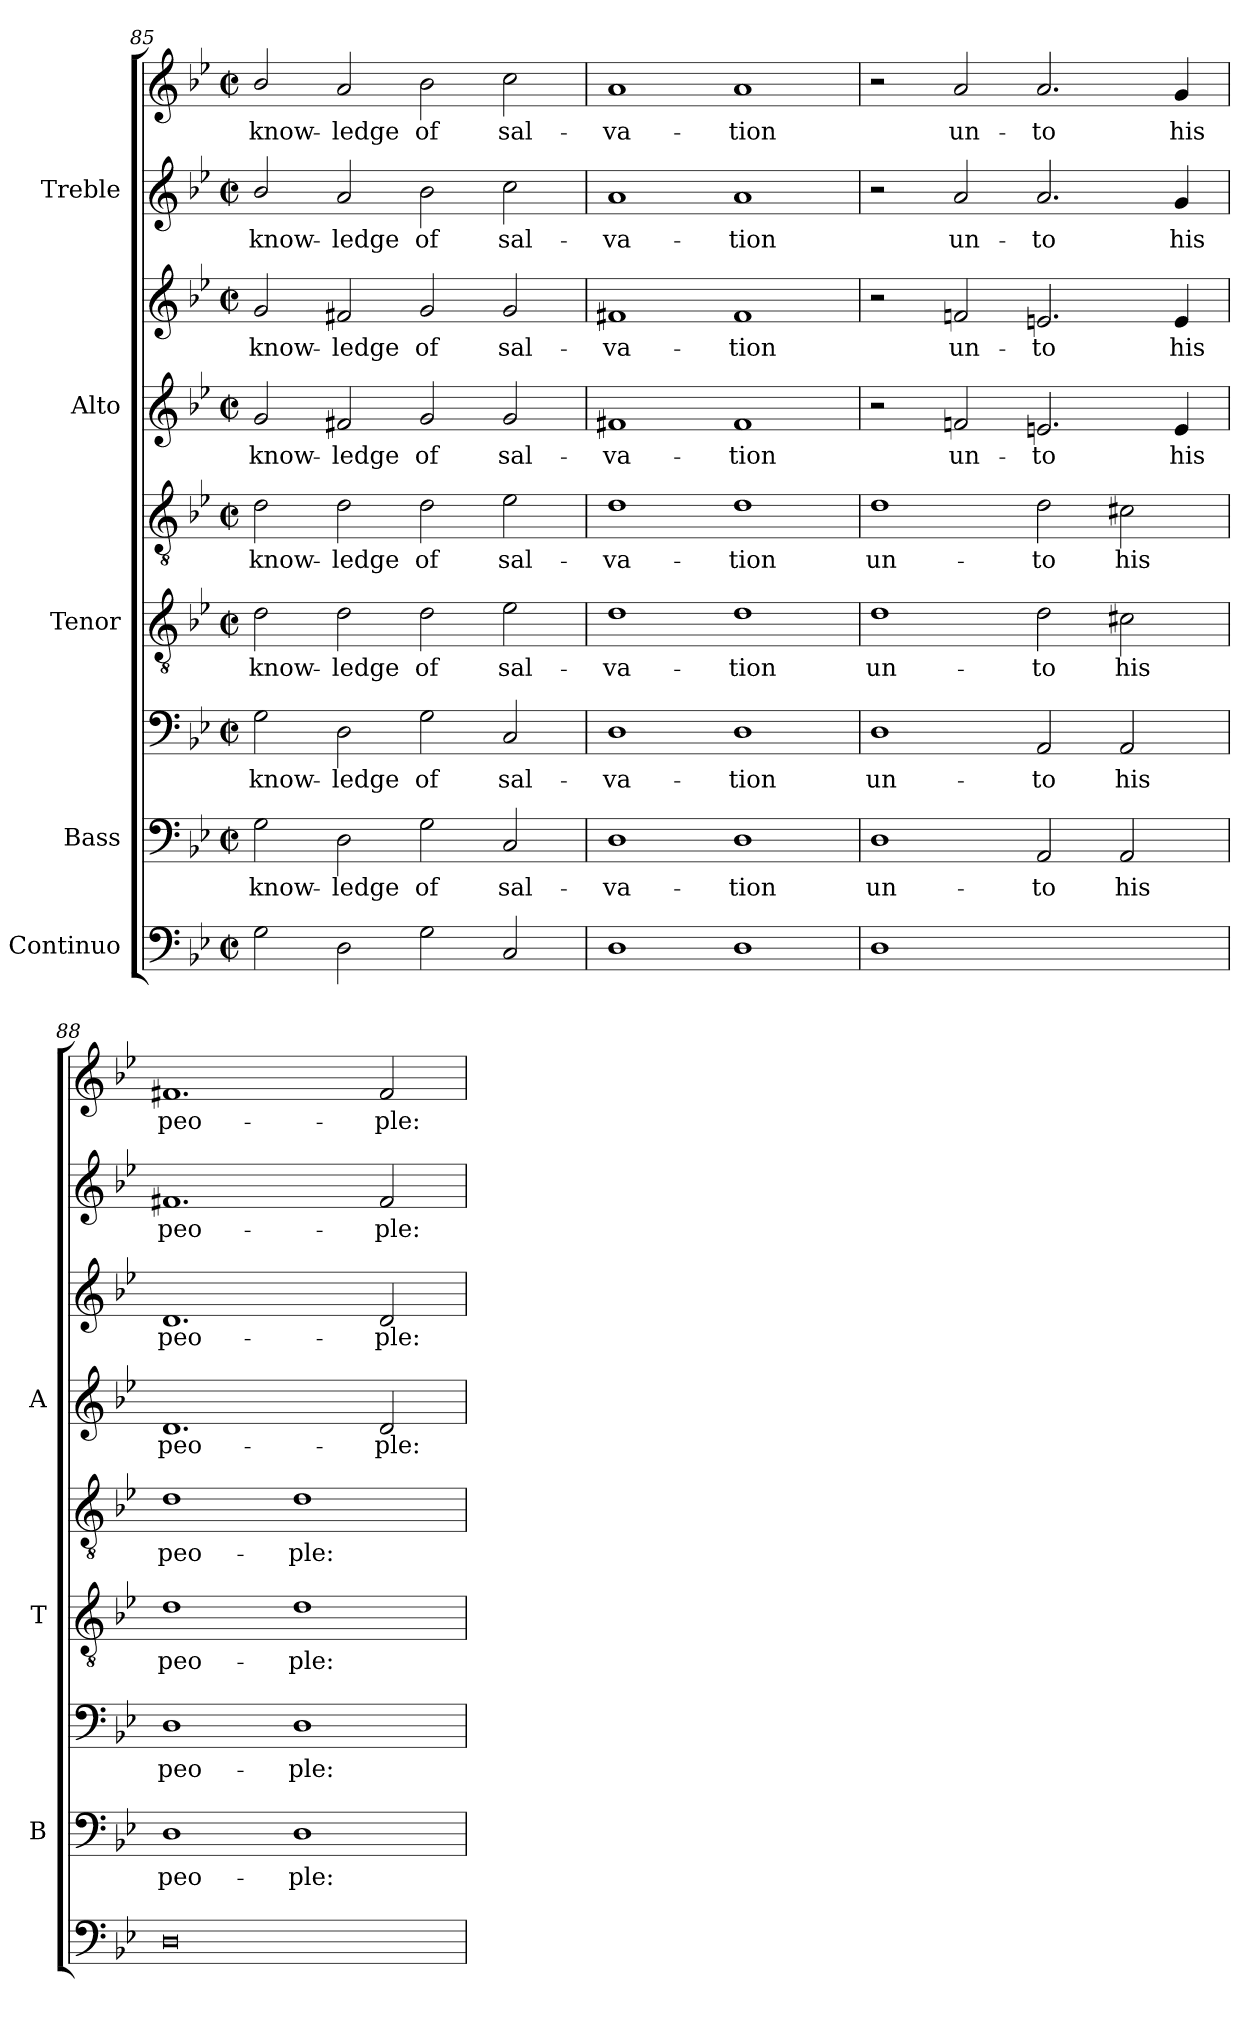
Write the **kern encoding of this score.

**kern	**text	**kern	**text	**kern	**text	**kern	**text	**kern	**text	**kern	**text	**kern	**text	**kern	**text	**kern	**text
*part5	*part5	*part4	*part4	*part4	*part4	*part3	*part3	*part3	*part3	*part2	*part2	*part2	*part2	*part1	*part1	*part1	*part1
*staff9	*staff9	*staff8	*staff8	*staff7	*staff7	*staff6	*staff6	*staff5	*staff5	*staff4	*staff4	*staff3	*staff3	*staff2	*staff2	*staff1	*staff1
*I"Continuo	*	*I"Bass	*	*	*	*I"Tenor	*	*	*	*I"Alto	*	*	*	*I"Treble	*	*	*
*	*	*I'B	*	*	*	*I'T	*	*	*	*I'A	*	*	*	*	*	*	*
*clefF4	*	*clefF4	*	*clefF4	*	*clefGv2	*	*clefGv2	*	*clefG2	*	*clefG2	*	*clefG2	*	*clefG2	*
*k[b-e-]	*	*k[b-e-]	*	*k[b-e-]	*	*k[b-e-]	*	*k[b-e-]	*	*k[b-e-]	*	*k[b-e-]	*	*k[b-e-]	*	*k[b-e-]	*
*B-:	*	*B-:	*	*B-:	*	*B-:	*	*B-:	*	*B-:	*	*B-:	*	*B-:	*	*B-:	*
*M4/2	*	*M4/2	*	*M4/2	*	*M4/2	*	*M4/2	*	*M4/2	*	*M4/2	*	*M4/2	*	*M4/2	*
*met(c|)	*	*met(c|)	*	*met(c|)	*	*met(c|)	*	*met(c|)	*	*met(c|)	*	*met(c|)	*	*met(c|)	*	*met(c|)	*
=85	=85	=85	=85	=85	=85	=85	=85	=85	=85	=85	=85	=85	=85	=85	=85	=85	=85
!	!	!	!LO:LY:b	!	!LO:LY:b	!	!LO:LY:b	!	!LO:LY:b	!	!LO:LY:b	!	!LO:LY:b	!	!LO:LY:b	!	!LO:LY:b
2G	.	2G	know-	2G	know-	2d	know-	2d	know-	2g	know-	2g	know-	2b-/	know-	2b-/	know-
!	!	!	!LO:LY:b	!	!LO:LY:b	!	!LO:LY:b	!	!LO:LY:b	!	!LO:LY:b	!	!LO:LY:b	!	!LO:LY:b	!	!LO:LY:b
2D	.	2D	-ledge	2D	-ledge	2d	-ledge	2d	-ledge	2f#X	-ledge	2f#X	-ledge	2a	-ledge	2a	-ledge
!	!	!	!LO:LY:b	!	!LO:LY:b	!	!LO:LY:b	!	!LO:LY:b	!	!LO:LY:b	!	!LO:LY:b	!	!LO:LY:b	!	!LO:LY:b
2G	.	2G	of	2G	of	2d	of	2d	of	2g	of	2g	of	2b-	of	2b-	of
!	!	!	!LO:LY:b	!	!LO:LY:b	!	!LO:LY:b	!	!LO:LY:b	!	!LO:LY:b	!	!LO:LY:b	!	!LO:LY:b	!	!LO:LY:b
2C	.	2C	sal-	2C	sal-	2e-	sal-	2e-	sal-	2g	sal-	2g	sal-	2cc	sal-	2cc	sal-
=86	=86	=86	=86	=86	=86	=86	=86	=86	=86	=86	=86	=86	=86	=86	=86	=86	=86
!	!	!	!LO:LY:b	!	!LO:LY:b	!	!LO:LY:b	!	!LO:LY:b	!	!LO:LY:b	!	!LO:LY:b	!	!LO:LY:b	!	!LO:LY:b
1D	.	1D	-va-	1D	-va-	1d	-va-	1d	-va-	1f#X	-va-	1f#X	-va-	1a	-va-	1a	-va-
!	!	!	!LO:LY:b	!	!LO:LY:b	!	!LO:LY:b	!	!LO:LY:b	!	!LO:LY:b	!	!LO:LY:b	!	!LO:LY:b	!	!LO:LY:b
1D	.	1D	-tion	1D	-tion	1d	-tion	1d	-tion	1f#	-tion	1f#	-tion	1a	-tion	1a	-tion
=87	=87	=87	=87	=87	=87	=87	=87	=87	=87	=87	=87	=87	=87	=87	=87	=87	=87
!	!	!	!LO:LY:b	!	!LO:LY:b	!	!LO:LY:b	!	!LO:LY:b	!	!	!	!	!	!	!	!
1D	.	1D	un-	1D	un-	1d	un-	1d	un-	2r	.	2r	.	2r	.	2r	.
!	!	!	!	!	!	!	!	!	!	!	!LO:LY:b	!	!LO:LY:b	!	!LO:LY:b	!	!LO:LY:b
.	.	.	.	.	.	.	.	.	.	2fn	un-	2fn	un-	2a	un-	2a	un-
!	!LO:LY:b	!	!LO:LY:b	!	!LO:LY:b	!	!LO:LY:b	!	!LO:LY:b	!	!LO:LY:b	!	!LO:LY:b	!	!LO:LY:b	!	!LO:LY:b
[2AAyy	4	2AA	-to	2AA	-to	2d	-to	2d	-to	2.en	-to	2.en	-to	2.a	-to	2.a	-to
!	!LO:LY:b	!	!LO:LY:b	!	!LO:LY:b	!	!LO:LY:b	!	!LO:LY:b	!	!	!	!	!	!	!	!
2AAyy]	3	2AA	his	2AA	his	2c#X	his	2c#X	his	.	.	.	.	.	.	.	.
!	!	!	!	!	!	!	!	!	!	!	!LO:LY:b	!	!LO:LY:b	!	!LO:LY:b	!	!LO:LY:b
.	.	.	.	.	.	.	.	.	.	4e	his	4e	his	4g	his	4g	his
=88	=88	=88	=88	=88	=88	=88	=88	=88	=88	=88	=88	=88	=88	=88	=88	=88	=88
!	!	!	!LO:LY:b	!	!LO:LY:b	!	!LO:LY:b	!	!LO:LY:b	!	!LO:LY:b	!	!LO:LY:b	!	!LO:LY:b	!	!LO:LY:b
0D	.	1D	peo-	1D	peo-	1d	peo-	1d	peo-	1.d	peo-	1.d	peo-	1.f#X	peo-	1.f#X	peo-
!	!	!	!LO:LY:b	!	!LO:LY:b	!	!LO:LY:b	!	!LO:LY:b	!	!	!	!	!	!	!	!
.	.	1D	-ple:	1D	-ple:	1d	-ple:	1d	-ple:	.	.	.	.	.	.	.	.
!	!	!	!	!	!	!	!	!	!	!	!LO:LY:b	!	!LO:LY:b	!	!LO:LY:b	!	!LO:LY:b
.	.	.	.	.	.	.	.	.	.	2d	-ple:	2d	-ple:	2f#	-ple:	2f#	-ple:
=	=	=	=	=	=	=	=	=	=	=	=	=	=	=	=	=	=
*-	*-	*-	*-	*-	*-	*-	*-	*-	*-	*-	*-	*-	*-	*-	*-	*-	*-
